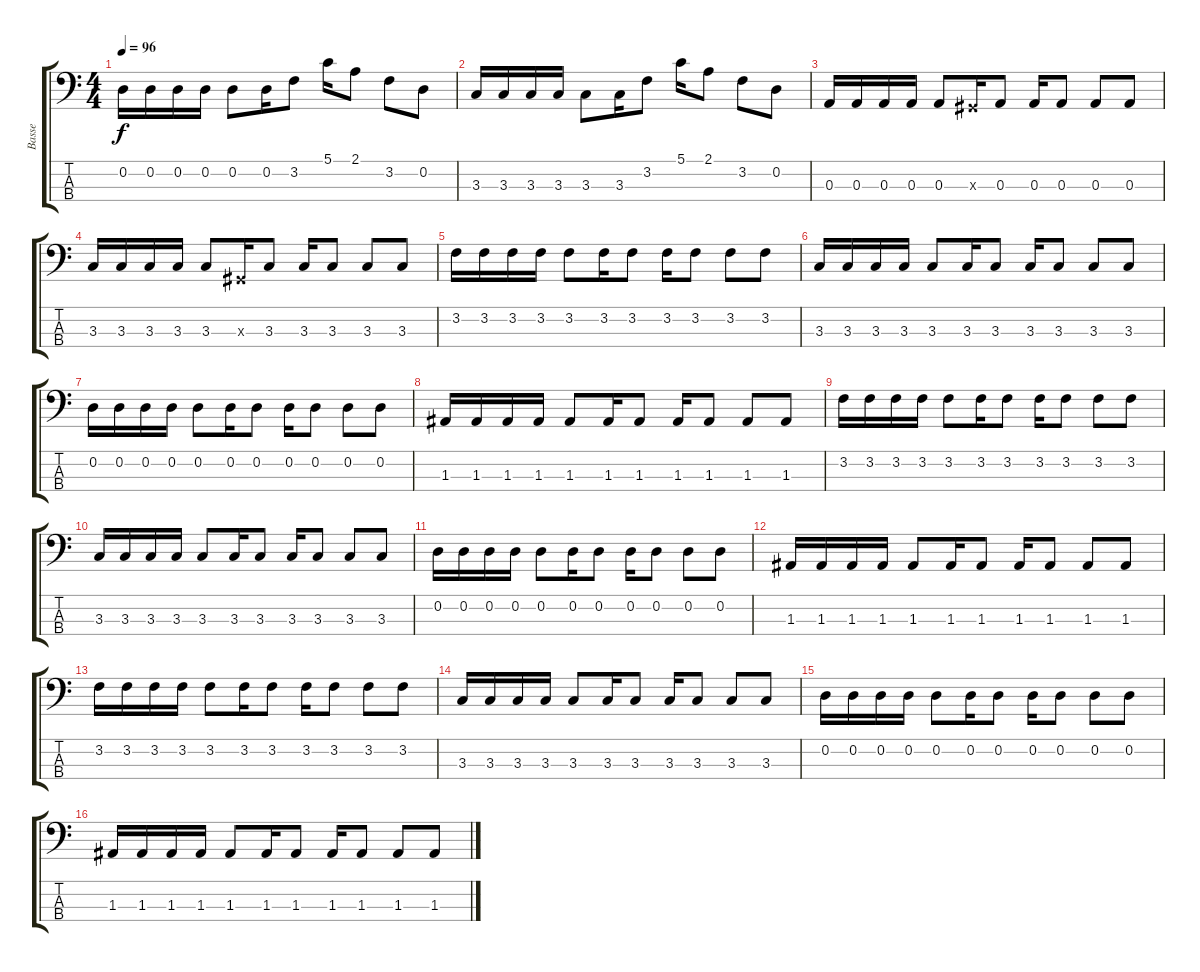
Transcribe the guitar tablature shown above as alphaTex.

\track ("Basse" "Basse") {instrument electricbasspick}
\staff {score tabs}
\tuning (G2 D2 A1 E1) {hide}
\ts (4 4)
\tempo 96
\clef f4
\ks c
0.2.16{dy f} 0.2.16 0.2.16 0.2.16 0.2.8 0.2.16 3.2.8 5.1.16 2.1.8 3.2.8 0.2.8 |
3.3.16 3.3.16 3.3.16 3.3.16 3.3.8 3.3.16 3.2.8 5.1.16 2.1.8 3.2.8 0.2.8 |
0.3.16 0.3.16 0.3.16 0.3.16 0.3.8 -1.3{x}.16 0.3.8 0.3.16 0.3.8 0.3.8 0.3.8 |
3.3.16 3.3.16 3.3.16 3.3.16 3.3.8 -1.3{x}.16 3.3.8 3.3.16 3.3.8 3.3.8 3.3.8 |
3.2.16 3.2.16 3.2.16 3.2.16 3.2.8 3.2.16 3.2.8 3.2.16 3.2.8 3.2.8 3.2.8 |
3.3.16 3.3.16 3.3.16 3.3.16 3.3.8 3.3.16 3.3.8 3.3.16 3.3.8 3.3.8 3.3.8 |
0.2.16 0.2.16 0.2.16 0.2.16 0.2.8 0.2.16 0.2.8 0.2.16 0.2.8 0.2.8 0.2.8 |
1.3.16 1.3.16 1.3.16 1.3.16 1.3.8 1.3.16 1.3.8 1.3.16 1.3.8 1.3.8 1.3.8 |
3.2.16 3.2.16 3.2.16 3.2.16 3.2.8 3.2.16 3.2.8 3.2.16 3.2.8 3.2.8 3.2.8 |
3.3.16 3.3.16 3.3.16 3.3.16 3.3.8 3.3.16 3.3.8 3.3.16 3.3.8 3.3.8 3.3.8 |
0.2.16 0.2.16 0.2.16 0.2.16 0.2.8 0.2.16 0.2.8 0.2.16 0.2.8 0.2.8 0.2.8 |
1.3.16 1.3.16 1.3.16 1.3.16 1.3.8 1.3.16 1.3.8 1.3.16 1.3.8 1.3.8 1.3.8 |
3.2.16 3.2.16 3.2.16 3.2.16 3.2.8 3.2.16 3.2.8 3.2.16 3.2.8 3.2.8 3.2.8 |
3.3.16 3.3.16 3.3.16 3.3.16 3.3.8 3.3.16 3.3.8 3.3.16 3.3.8 3.3.8 3.3.8 |
0.2.16 0.2.16 0.2.16 0.2.16 0.2.8 0.2.16 0.2.8 0.2.16 0.2.8 0.2.8 0.2.8 |
1.3.16 1.3.16 1.3.16 1.3.16 1.3.8 1.3.16 1.3.8 1.3.16 1.3.8 1.3.8 1.3.8
